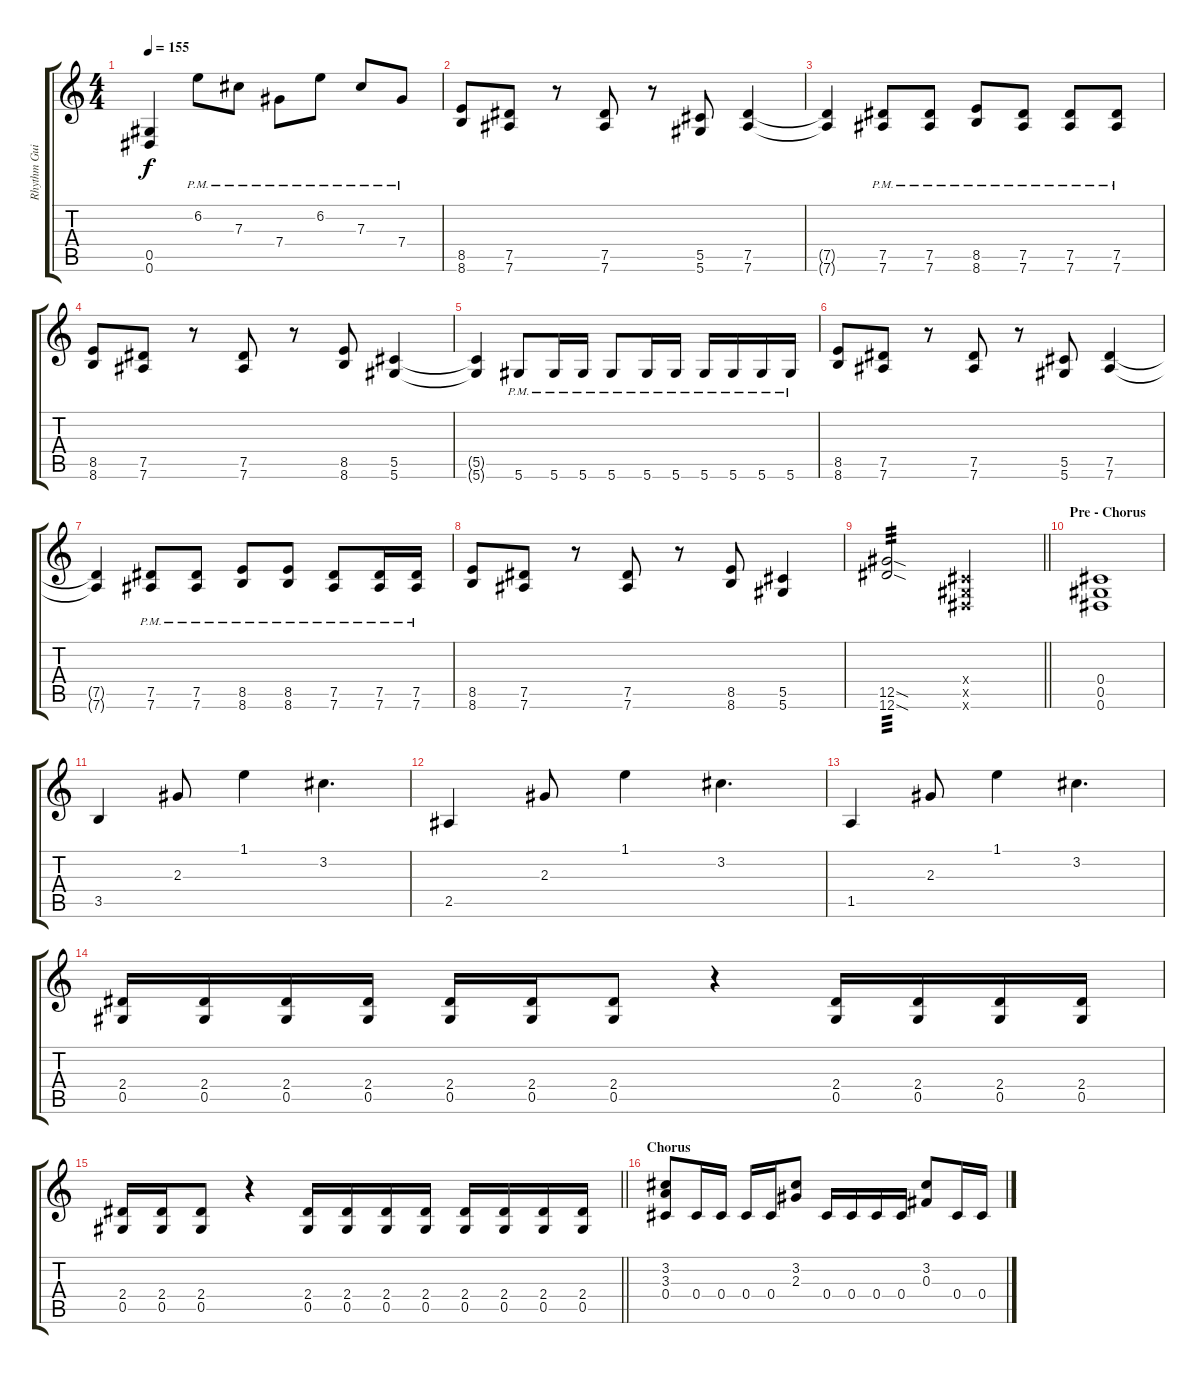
\track ("Rhythm Guitar (Malmsteen)" "Rhythm Gui") {instrument distortionguitar}
\staff {score tabs}
\tuning (Eb4 Bb3 Gb3 Db3 Ab2 Eb2) {hide}
\ts (4 4)
\tempo 155
\clef g2
\ks c
(0.5{t} 0.6{t}).4{dy f} 6.2{pm}.8 7.3{pm}.8 7.4{pm}.8 6.2{pm}.8 7.3{pm}.8 7.4{pm}.8 |
(8.5 8.6).8 (7.5 7.6).8 r.8 (7.5 7.6).8 r.8 (5.5 5.6).8 (7.5 7.6).4 |
(7.5{t} 7.6{t}).4 (7.5{pm} 7.6{pm}).8 (7.5{pm} 7.6{pm}).8 (8.5{pm} 8.6{pm}).8 (7.5{pm} 7.6{pm}).8 (7.5{pm} 7.6{pm}).8 (7.5{pm} 7.6{pm}).8 |
(8.5 8.6).8 (7.5 7.6).8 r.8 (7.5 7.6).8 r.8 (8.5 8.6).8 (5.5 5.6).4 |
(5.5{t} 5.6{t}).4 5.6{pm}.8 5.6{pm}.16 5.6{pm}.16 5.6{pm}.8 5.6{pm}.16 5.6{pm}.16 5.6{pm}.16 5.6{pm}.16 5.6{pm}.16 5.6{pm}.16 |
(8.5 8.6).8 (7.5 7.6).8 r.8 (7.5 7.6).8 r.8 (5.5 5.6).8 (7.5 7.6).4 |
(7.5{t} 7.6{t}).4 (7.5{pm} 7.6{pm}).8 (7.5{pm} 7.6{pm}).8 (8.5{pm} 8.6{pm}).8 (8.5{pm} 8.6{pm}).8 (7.5{pm} 7.6{pm}).8 (7.5{pm} 7.6{pm}).16 (7.5{pm} 7.6{pm}).16 |
(8.5 8.6).8 (7.5 7.6).8 r.8 (7.5 7.6).8 r.8 (8.5 8.6).8 (5.5 5.6).4 |
\barLineRight lightlight
(12.5{sod} 12.6{sod}).2{tp 3} (0.4{x} 0.5{x} 0.6{x}).2 |
\section ("" "Pre - Chorus")
(0.4 0.5 0.6).1 |
3.5.4 2.3.8 1.1.4 3.2.4{d} |
2.5.4 2.3.8 1.1.4 3.2.4{d} |
1.5.4 2.3.8 1.1.4 3.2.4{d} |
(2.4 0.5).16 (2.4 0.5).16 (2.4 0.5).16 (2.4 0.5).16 (2.4 0.5).16 (2.4 0.5).16 (2.4 0.5).8 r.4 (2.4 0.5).16 (2.4 0.5).16 (2.4 0.5).16 (2.4 0.5).16 |
\barLineRight lightlight
(2.4 0.5).16 (2.4 0.5).16 (2.4 0.5).8 r.4 (2.4 0.5).16 (2.4 0.5).16 (2.4 0.5).16 (2.4 0.5).16 (2.4 0.5).16 (2.4 0.5).16 (2.4 0.5).16 (2.4 0.5).16 |
\section ("" "Chorus")
(3.2 3.3 0.4).8 0.4.16 0.4.16 0.4.16 0.4.16 (3.2 2.3).8 0.4.16 0.4.16 0.4.16 0.4.16 (3.2 0.3).8 0.4.16 0.4.16
